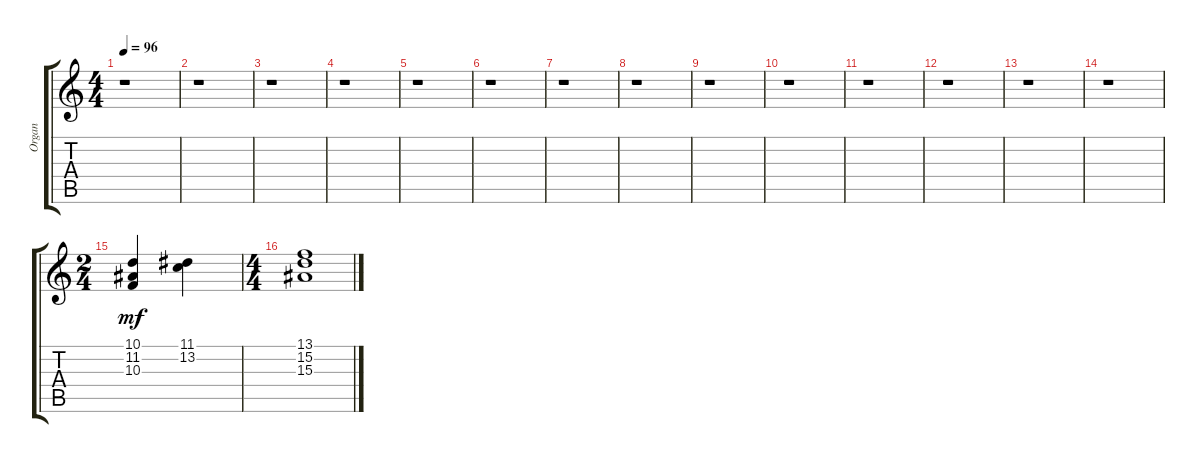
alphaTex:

\track ("Organ" "Organ") {instrument rockorgan}
\staff {score tabs}
\tuning (E4 B3 G3 D3 A2 E2) {hide}
\ts (4 4)
\tempo 96
\clef g2
\ks c
r.1{dy fff} |
r.1 |
r.1 |
r.1 |
r.1 |
r.1 |
r.1 |
r.1 |
r.1 |
r.1 |
r.1 |
r.1 |
r.1 |
r.1 |
\ts (2 4)
(10.1 11.2 10.3).4{dy mf volume 6 instrument rockorgan} (11.1 13.2).4 |
\ts (4 4)
(13.1 15.2 15.3).1
